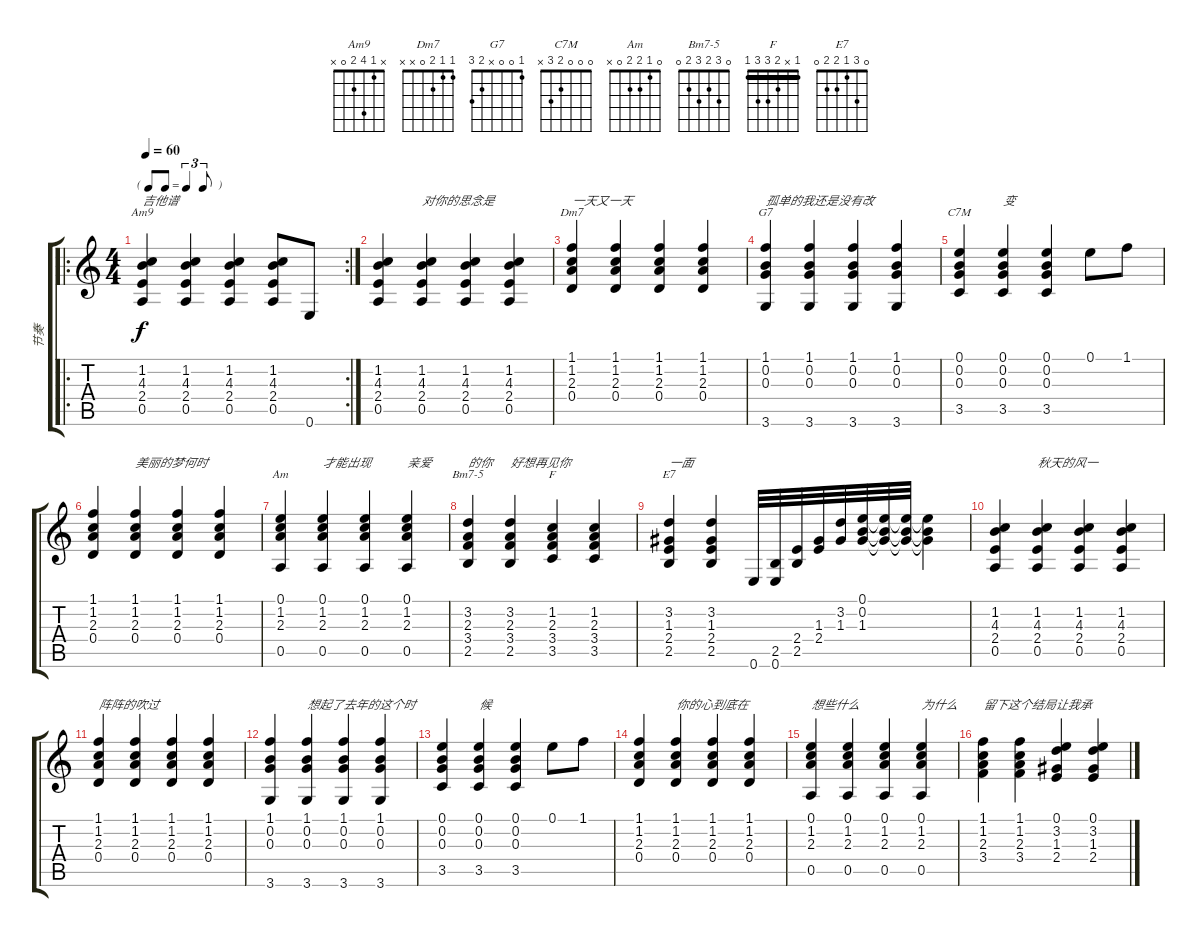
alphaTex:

\track ("节奏" "节奏") {instrument acousticguitarnylon}
\staff {score tabs}
\tuning (E4 B3 G3 D3 A2 E2) {hide}
\chord ("Am9" x 1 4 2 0 x)
\chord ("Dm7" 1 1 2 0 x x)
\chord ("G7" 1 0 0 x 2 3)
\chord ("C7M" 0 0 0 2 3 x)
\chord ("Am" 0 1 2 2 0 x)
\chord ("Bm7-5" 0 3 2 3 2 0)
\chord ("F" 1 x 2 3 3 1) {barre 1}
\chord ("E7" 0 3 1 2 2 0)
\ro
\rc 2
\ts (4 4)
\tf triplet8th
\tempo 60
\clef g2
\ks c
(1.2 4.3 2.4 0.5).4{ch "Am9" txt "吉他谱" dy f instrument acousticguitarnylon} (1.2 4.3 2.4 0.5).4 (1.2 4.3 2.4 0.5).4 (1.2 4.3 2.4 0.5).8 0.6.8 |
(1.2 4.3 2.4 0.5).4 (1.2 4.3 2.4 0.5).4{txt "对你的思念是"} (1.2 4.3 2.4 0.5).4 (1.2 4.3 2.4 0.5).4 |
(1.1 1.2 2.3 0.4).4{ch "Dm7" txt "一天又一天"} (1.1 1.2 2.3 0.4).4 (1.1 1.2 2.3 0.4).4 (1.1 1.2 2.3 0.4).4 |
(1.1 0.2 0.3 3.6).4{ch "G7" txt "孤单的我还是没有改"} (1.1 0.2 0.3 3.6).4 (1.1 0.2 0.3 3.6).4 (1.1 0.2 0.3 3.6).4 |
(0.1 0.2 0.3 3.5).4{ch "C7M"} (0.1 0.2 0.3 3.5).4{txt "变"} (0.1 0.2 0.3 3.5).4 0.1.8 1.1.8 |
(1.1 1.2 2.3 0.4).4 (1.1 1.2 2.3 0.4).4{txt "美丽的梦何时"} (1.1 1.2 2.3 0.4).4 (1.1 1.2 2.3 0.4).4 |
(0.1 1.2 2.3 0.5).4{ch "Am"} (0.1 1.2 2.3 0.5).4{txt "才能出现"} (0.1 1.2 2.3 0.5).4 (0.1 1.2 2.3 0.5).4{txt "亲爱"} |
(3.2 2.3 3.4 2.5).4{ch "Bm7-5" txt "的你"} (3.2 2.3 3.4 2.5).4{txt "好想再见你"} (1.2 2.3 3.4 3.5).4{ch "F"} (1.2 2.3 3.4 3.5).4 |
(3.2 1.3 2.4 2.5).4{ch "E7" txt "一面"} (3.2 1.3 2.4 2.5).4 0.6.32 (2.5 0.6).32 (2.4 2.5).32 (1.3 2.4).32 (3.2 1.3).32 (0.1 0.2 1.3).32 (0.1{t} 0.2{t} 1.3{t}).32 (0.1{t} 0.2{t} 1.3{t}).32 (0.1{t} 0.2{t} 1.3{t}).4 |
(1.2 4.3 2.4 0.5).4 (1.2 4.3 2.4 0.5).4{txt "秋天的风一"} (1.2 4.3 2.4 0.5).4 (1.2 4.3 2.4 0.5).4 |
(1.1 1.2 2.3 0.4).4{txt "阵阵的吹过"} (1.1 1.2 2.3 0.4).4 (1.1 1.2 2.3 0.4).4 (1.1 1.2 2.3 0.4).4 |
(1.1 0.2 0.3 3.6).4 (1.1 0.2 0.3 3.6).4{txt "想起了去年的这个时"} (1.1 0.2 0.3 3.6).4 (1.1 0.2 0.3 3.6).4 |
(0.1 0.2 0.3 3.5).4 (0.1 0.2 0.3 3.5).4{txt "候"} (0.1 0.2 0.3 3.5).4 0.1.8 1.1.8 |
(1.1 1.2 2.3 0.4).4 (1.1 1.2 2.3 0.4).4{txt "你的心到底在"} (1.1 1.2 2.3 0.4).4 (1.1 1.2 2.3 0.4).4 |
(0.1 1.2 2.3 0.5).4{txt "想些什么"} (0.1 1.2 2.3 0.5).4 (0.1 1.2 2.3 0.5).4 (0.1 1.2 2.3 0.5).4{txt "为什么"} |
(1.1 1.2 2.3 3.4).4{txt "留下这个结局让我承"} (1.1 1.2 2.3 3.4).4 (0.1 3.2 1.3 2.4).4 (0.1 3.2 1.3 2.4).4
